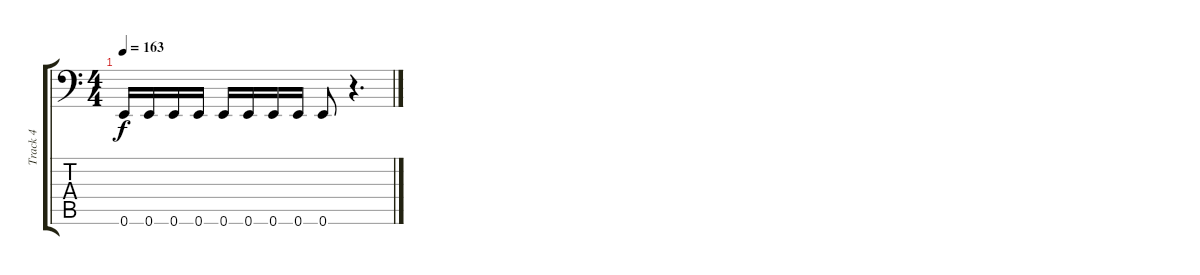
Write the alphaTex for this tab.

\track ("Track 4" "Track 4") {instrument electricbassfinger}
\staff {score tabs}
\tuning (E3 B2 G2 D2 A1 E1) {hide}
\ts (4 4)
\tempo 163
\clef f4
\ks c
0.6.16{dy f} 0.6.16 0.6.16 0.6.16 0.6.16 0.6.16 0.6.16 0.6.16 0.6.8 r.4{d}
